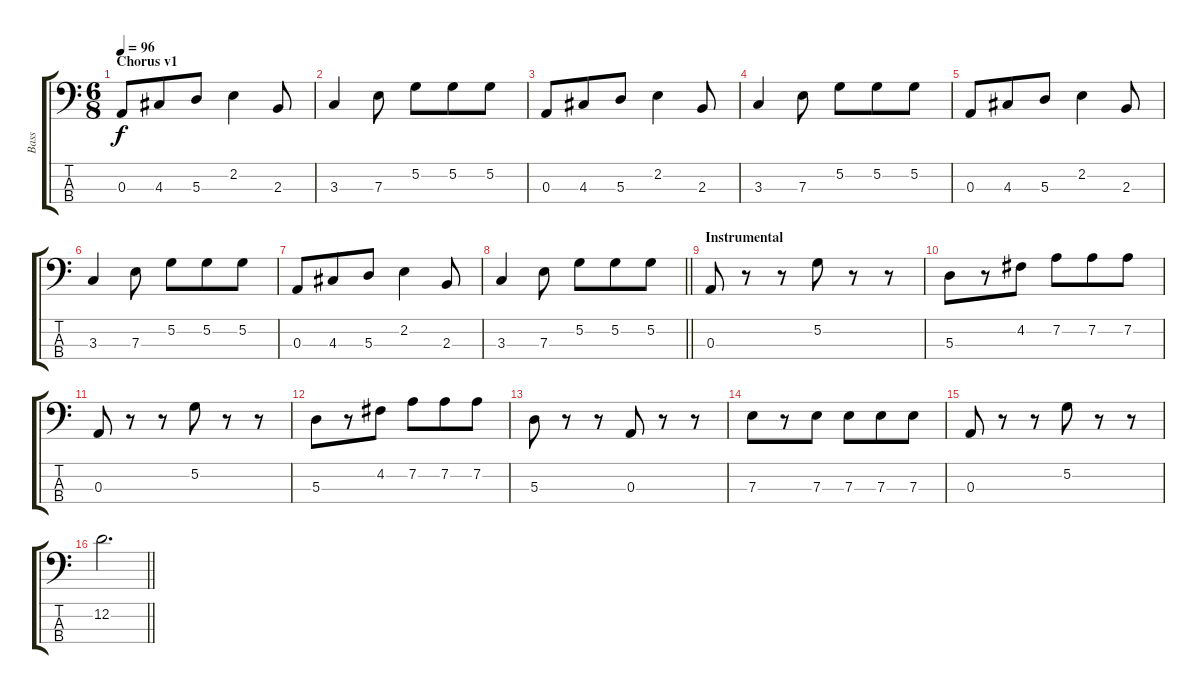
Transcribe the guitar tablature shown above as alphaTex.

\track ("Bass" "Bass") {instrument electricbassfinger}
\staff {score tabs}
\tuning (G2 D2 A1 E1) {hide}
\ts (6 8)
\section ("" "Chorus v1")
\tempo 96
\clef f4
\ks c
0.3.8{dy f} 4.3.8 5.3.8 2.2.4 2.3.8 |
3.3.4 7.3.8 5.2.8 5.2.8 5.2.8 |
0.3.8 4.3.8 5.3.8 2.2.4 2.3.8 |
3.3.4 7.3.8 5.2.8 5.2.8 5.2.8 |
0.3.8 4.3.8 5.3.8 2.2.4 2.3.8 |
3.3.4 7.3.8 5.2.8 5.2.8 5.2.8 |
0.3.8 4.3.8 5.3.8 2.2.4 2.3.8 |
\barLineRight lightlight
3.3.4 7.3.8 5.2.8 5.2.8 5.2.8 |
\section ("" "Instrumental")
0.3.8 r.8 r.8 5.2.8 r.8 r.8 |
5.3.8 r.8 4.2.8 7.2.8 7.2.8 7.2.8 |
0.3.8 r.8 r.8 5.2.8 r.8 r.8 |
5.3.8 r.8 4.2.8 7.2.8 7.2.8 7.2.8 |
5.3.8 r.8 r.8 0.3.8 r.8 r.8 |
7.3.8 r.8 7.3.8 7.3.8 7.3.8 7.3.8 |
0.3.8 r.8 r.8 5.2.8 r.8 r.8 |
\barLineRight lightlight
12.2.2{d}
